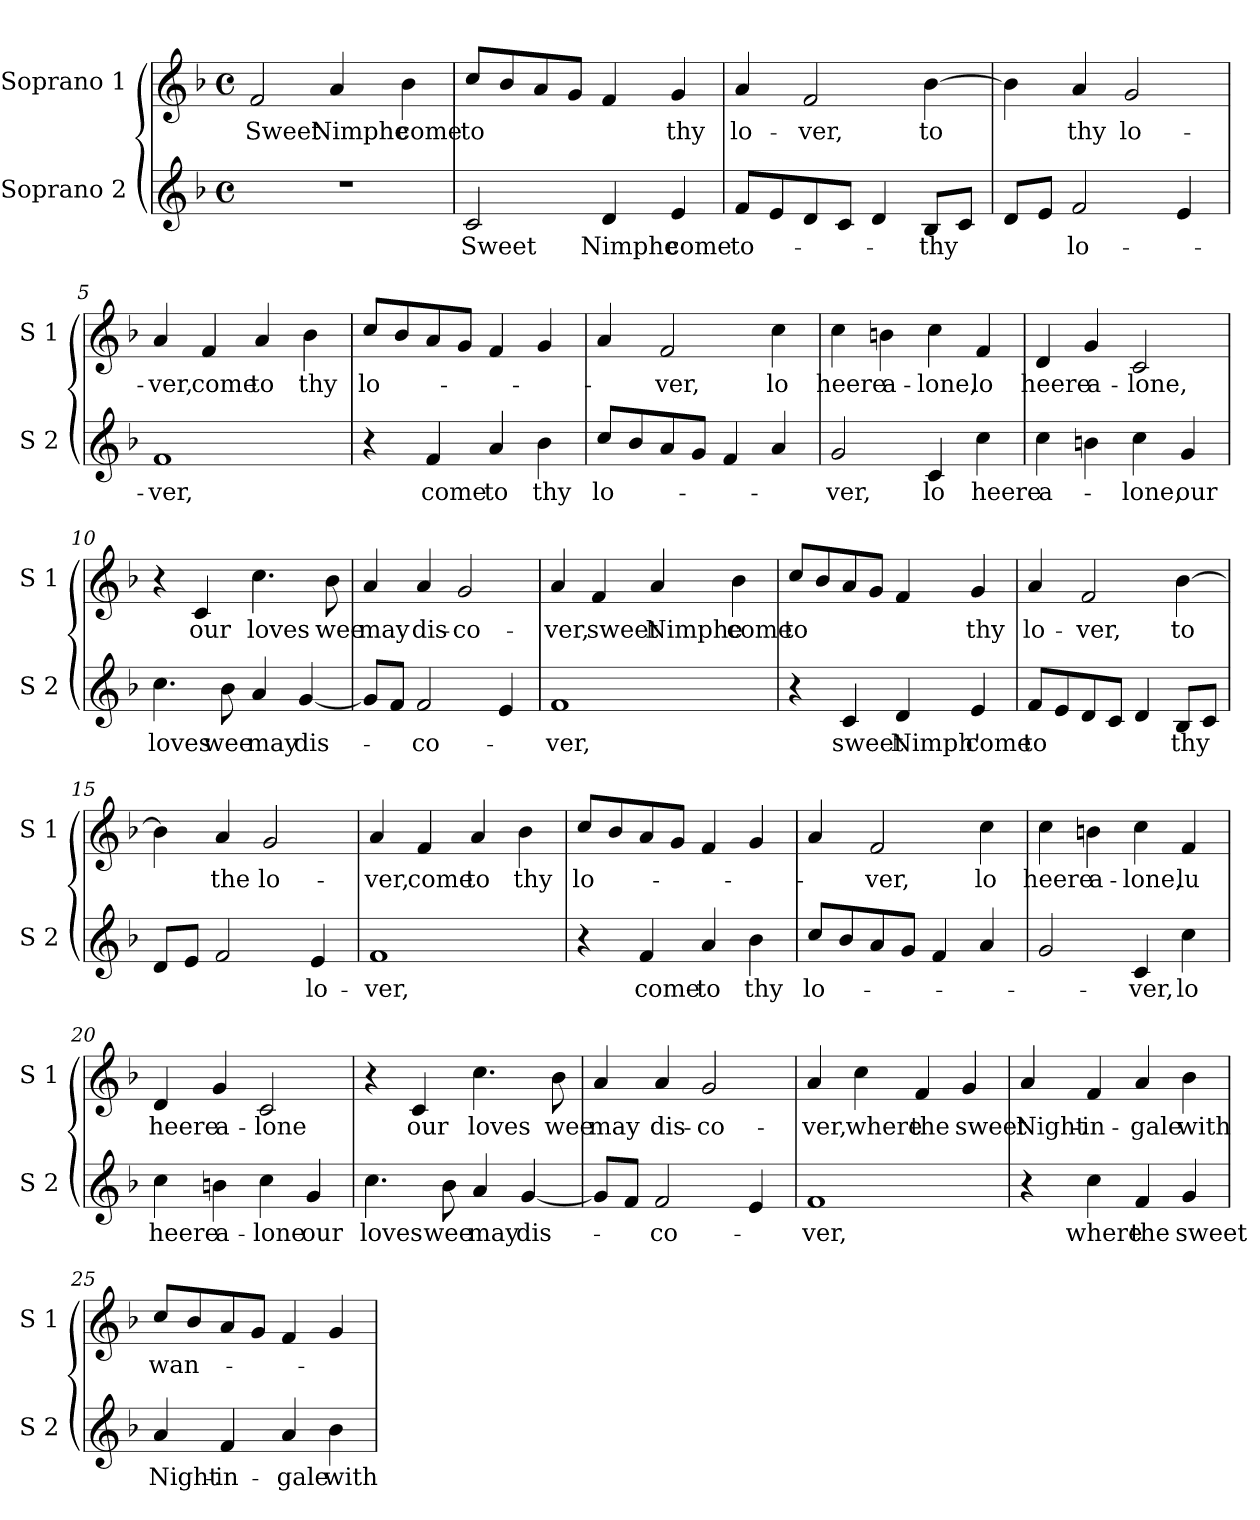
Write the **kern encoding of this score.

**kern	**text	**kern	**text
*part2	*part2	*part1	*part1
*staff2	*staff2	*staff1	*staff1
*I"Soprano 2	*	*I"Soprano 1	*
*I'S 2	*	*I'S 1	*
*clefG2	*	*clefG2	*
*k[b-]	*	*k[b-]	*
*F:	*	*F:	*
*M4/4	*	*M4/4	*
*met(c)	*	*met(c)	*
=1	=1	=1	=1
!	!	!	!LO:LY:b
1r	.	2f/	Sweet
!	!	!	!LO:LY:b
.	.	4a/	Nimphe
!	!	!	!LO:LY:b
.	.	4b-\	come
=2	=2	=2	=2
!	!LO:LY:b	!	!LO:LY:b
2c/	Sweet	8cc/L	to
.	.	8b-/	.
.	.	8a/	.
.	.	8g/J	.
!	!LO:LY:b	!	!
4d/	Nimphe	4f/	.
!	!LO:LY:b	!	!LO:LY:b
4e/	come	4g/	thy
=3	=3	=3	=3
!	!LO:LY:b	!	!LO:LY:b
8f/L	to-	4a/	lo-
8e/	.	.	.
!	!	!	!LO:LY:b
8d/	.	2f/	-ver,
8c/J	.	.	.
4d/	.	.	.
!	!LO:LY:b	!	!LO:LY:b
8B-/L	-thy	[4b-\	to
8c/J	.	.	.
=4	=4	=4	=4
8d/L	.	4b-\]	.
8e/J	.	.	.
!	!LO:LY:b	!	!LO:LY:b
2f/	lo-	4a/	thy
!	!	!	!LO:LY:b
.	.	2g/	lo-
4e/	.	.	.
!!LO:LB:g=z
=5	=5	=5	=5
!	!LO:LY:b	!	!LO:LY:b
1f	-ver,	4a/	-ver,
!	!	!	!LO:LY:b
.	.	4f/	come
!	!	!	!LO:LY:b
.	.	4a/	to
!	!	!	!LO:LY:b
.	.	4b-\	thy
=6	=6	=6	=6
!	!	!	!LO:LY:b
4r	.	8cc/L	lo-
.	.	8b-/	.
!	!LO:LY:b	!	!
4f/	come	8a/	.
.	.	8g/J	.
!	!LO:LY:b	!	!
4a/	to	4f/	.
!	!LO:LY:b	!	!
4b-\	thy	4g/	.
=7	=7	=7	=7
!	!LO:LY:b	!	!
8cc/L	lo-	4a/	.
8b-/	.	.	.
!	!	!	!LO:LY:b
8a/	.	2f/	-ver,
8g/J	.	.	.
4f/	.	.	.
!	!	!	!LO:LY:b
4a/	.	4cc\	lo
=8	=8	=8	=8
!	!LO:LY:b	!	!LO:LY:b
2g/	-ver,	4cc\	heere
!	!	!	!LO:LY:b
.	.	4bn\	a-
!	!LO:LY:b	!	!LO:LY:b
4c/	lo	4cc\	-lone,
!	!LO:LY:b	!	!LO:LY:b
4cc\	heere	4f/	lo
=9	=9	=9	=9
!	!LO:LY:b	!	!LO:LY:b
4cc\	a-	4d/	heere
!	!	!	!LO:LY:b
4bn\	.	4g/	a-
!	!LO:LY:b	!	!LO:LY:b
4cc\	-lone,	2c/	-lone,
!	!LO:LY:b	!	!
4g/	our	.	.
!!LO:LB:g=z
=10	=10	=10	=10
!	!LO:LY:b	!	!
4.cc\	loves	4r	.
!	!	!	!LO:LY:b
.	.	4c/	our
!	!LO:LY:b	!	!
8b-\	wee	.	.
!	!LO:LY:b	!	!LO:LY:b
4a/	may	4.cc\	loves
!	!LO:LY:b	!	!
[4g/	dis-	.	.
!	!	!	!LO:LY:b
.	.	8b-\	wee
=11	=11	=11	=11
!	!	!	!LO:LY:b
8g/L]	.	4a/	may
8f/J	.	.	.
!	!LO:LY:b	!	!LO:LY:b
2f/	-co-	4a/	dis-
!	!	!	!LO:LY:b
.	.	2g/	-co-
4e/	.	.	.
=12	=12	=12	=12
!	!LO:LY:b	!	!LO:LY:b
1f	-ver,	4a/	-ver,
!	!	!	!LO:LY:b
.	.	4f/	sweet
!	!	!	!LO:LY:b
.	.	4a/	Nimphe
!	!	!	!LO:LY:b
.	.	4b-\	come
=13	=13	=13	=13
!	!	!	!LO:LY:b
4r	.	8cc/L	to
.	.	8b-/	.
!	!LO:LY:b	!	!
4c/	sweet	8a/	.
.	.	8g/J	.
!	!LO:LY:b	!	!
4d/	Nimph'	4f/	.
!	!LO:LY:b	!	!LO:LY:b
4e/	come	4g/	thy
=14	=14	=14	=14
!	!LO:LY:b	!	!LO:LY:b
8f/L	to	4a/	lo-
8e/	.	.	.
!	!	!	!LO:LY:b
8d/	.	2f/	-ver,
8c/J	.	.	.
4d/	.	.	.
!	!LO:LY:b	!	!LO:LY:b
8B-/L	thy	[4b-\	to
8c/J	.	.	.
!!LO:LB:g=z
=15	=15	=15	=15
8d/L	.	4b-\]	.
8e/J	.	.	.
!	!	!	!LO:LY:b
2f/	.	4a/	the
!	!	!	!LO:LY:b
.	.	2g/	lo-
!	!LO:LY:b	!	!
4e/	lo-	.	.
=16	=16	=16	=16
!	!LO:LY:b	!	!LO:LY:b
1f	-ver,	4a/	-ver,
!	!	!	!LO:LY:b
.	.	4f/	come
!	!	!	!LO:LY:b
.	.	4a/	to
!	!	!	!LO:LY:b
.	.	4b-\	thy
=17	=17	=17	=17
!	!	!	!LO:LY:b
4r	.	8cc/L	lo-
.	.	8b-/	.
!	!LO:LY:b	!	!
4f/	come	8a/	.
.	.	8g/J	.
!	!LO:LY:b	!	!
4a/	to	4f/	.
!	!LO:LY:b	!	!
4b-\	thy	4g/	.
=18	=18	=18	=18
!	!LO:LY:b	!	!
8cc/L	lo-	4a/	.
8b-/	.	.	.
!	!	!	!LO:LY:b
8a/	.	2f/	-ver,
8g/J	.	.	.
4f/	.	.	.
!	!	!	!LO:LY:b
4a/	.	4cc\	lo
=19	=19	=19	=19
!	!	!	!LO:LY:b
2g/	.	4cc\	heere
!	!	!	!LO:LY:b
.	.	4bn\	a-
!	!LO:LY:b	!	!LO:LY:b
4c/	-ver,	4cc\	-lone,
!	!LO:LY:b	!	!LO:LY:b
4cc\	lo	4f/	lu
!!LO:LB:g=z
=20	=20	=20	=20
!	!LO:LY:b	!	!LO:LY:b
4cc\	heere	4d/	heere
!	!LO:LY:b	!	!LO:LY:b
4bn\	a-	4g/	a-
!	!LO:LY:b	!	!LO:LY:b
4cc\	-lone	2c/	-lone
!	!LO:LY:b	!	!
4g/	our	.	.
=21	=21	=21	=21
!	!LO:LY:b	!	!
4.cc\	loves	4r	.
!	!	!	!LO:LY:b
.	.	4c/	our
!	!LO:LY:b	!	!
8b-\	wee	.	.
!	!LO:LY:b	!	!LO:LY:b
4a/	may	4.cc\	loves
!	!LO:LY:b	!	!
[4g/	dis-	.	.
!	!	!	!LO:LY:b
.	.	8b-\	wee
=22	=22	=22	=22
!	!	!	!LO:LY:b
8g/L]	.	4a/	may
8f/J	.	.	.
!	!LO:LY:b	!	!LO:LY:b
2f/	-co-	4a/	dis-
!	!	!	!LO:LY:b
.	.	2g/	-co-
4e/	.	.	.
=23	=23	=23	=23
!	!LO:LY:b	!	!LO:LY:b
1f	-ver,	4a/	-ver,
!	!	!	!LO:LY:b
.	.	4cc\	where
!	!	!	!LO:LY:b
.	.	4f/	the
!	!	!	!LO:LY:b
.	.	4g/	sweet
=24	=24	=24	=24
!	!	!	!LO:LY:b
4r	.	4a/	Night-
!	!LO:LY:b	!	!LO:LY:b
4cc\	where	4f/	-in-
!	!LO:LY:b	!	!LO:LY:b
4f/	the	4a/	-gale
!	!LO:LY:b	!	!LO:LY:b
4g/	sweet	4b-\	with
!!LO:PB:g=z
=25	=25	=25	=25
!	!LO:LY:b	!	!LO:LY:b
4a/	Night-	8cc/L	wan-
.	.	8b-/	.
!	!LO:LY:b	!	!
4f/	-in-	8a/	.
.	.	8g/J	.
!	!LO:LY:b	!	!
4a/	-gale	4f/	.
!	!LO:LY:b	!	!
4b-\	with	4g/	.
=	=	=	=
*-	*-	*-	*-
